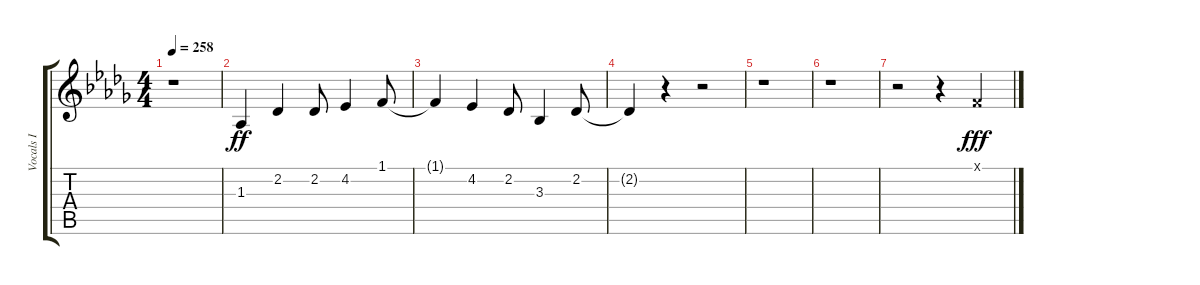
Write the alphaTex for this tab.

\track ("Vocals I" "Vocals I") {instrument voiceoohs}
\staff {score tabs}
\tuning (E4 B3 G3 D3 A2 E2) {hide}
\ts (4 4)
\tempo 258
\clef g2
\ks db
r.1{dy ff} |
1.3.4 2.2.4 2.2.8 4.2.4 1.1.8 |
1.1{t}.4 4.2.4 2.2.8 3.3.4 2.2.8 |
2.2{t}.4 r.4 r.2 |
r.1 |
r.1 |
r.2 r.4 1.1{x}.4{dy fff}
